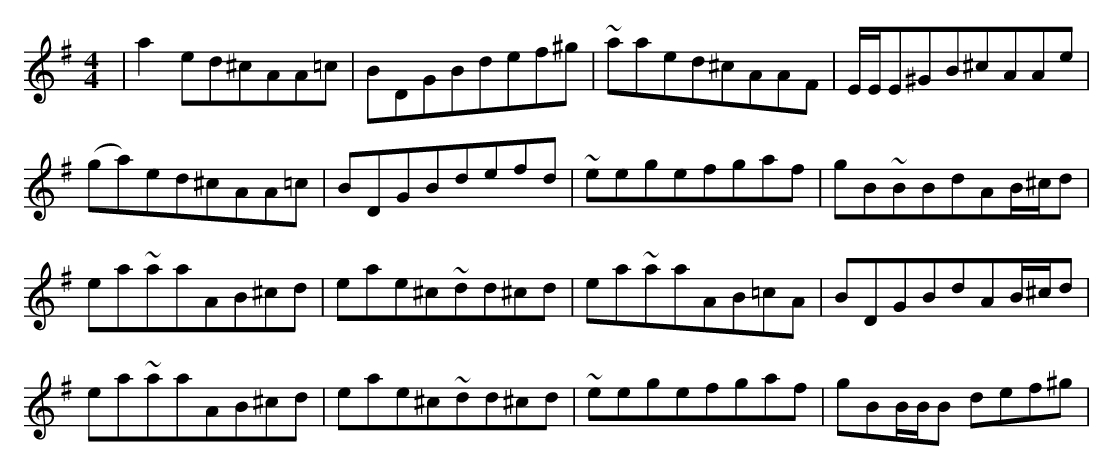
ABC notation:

X:1
M:4/4
K:Ador
|a2ed^cAA=c|BDGBdef^g|~aaed^cAAF|E/E/E^GB^cAAe|
(ga)ed^cAA=c|BDGBdefd|~eegefgaf|gB~BBdAB/^c/d|
ea~aaAB^cd|eae^c~dd^cd|ea~aaAB=cA|BDGBdAB/^c/d|
ea~aaAB^cd|eae^c~dd^cd|~eegefgaf|gBB/B/B def^g|
